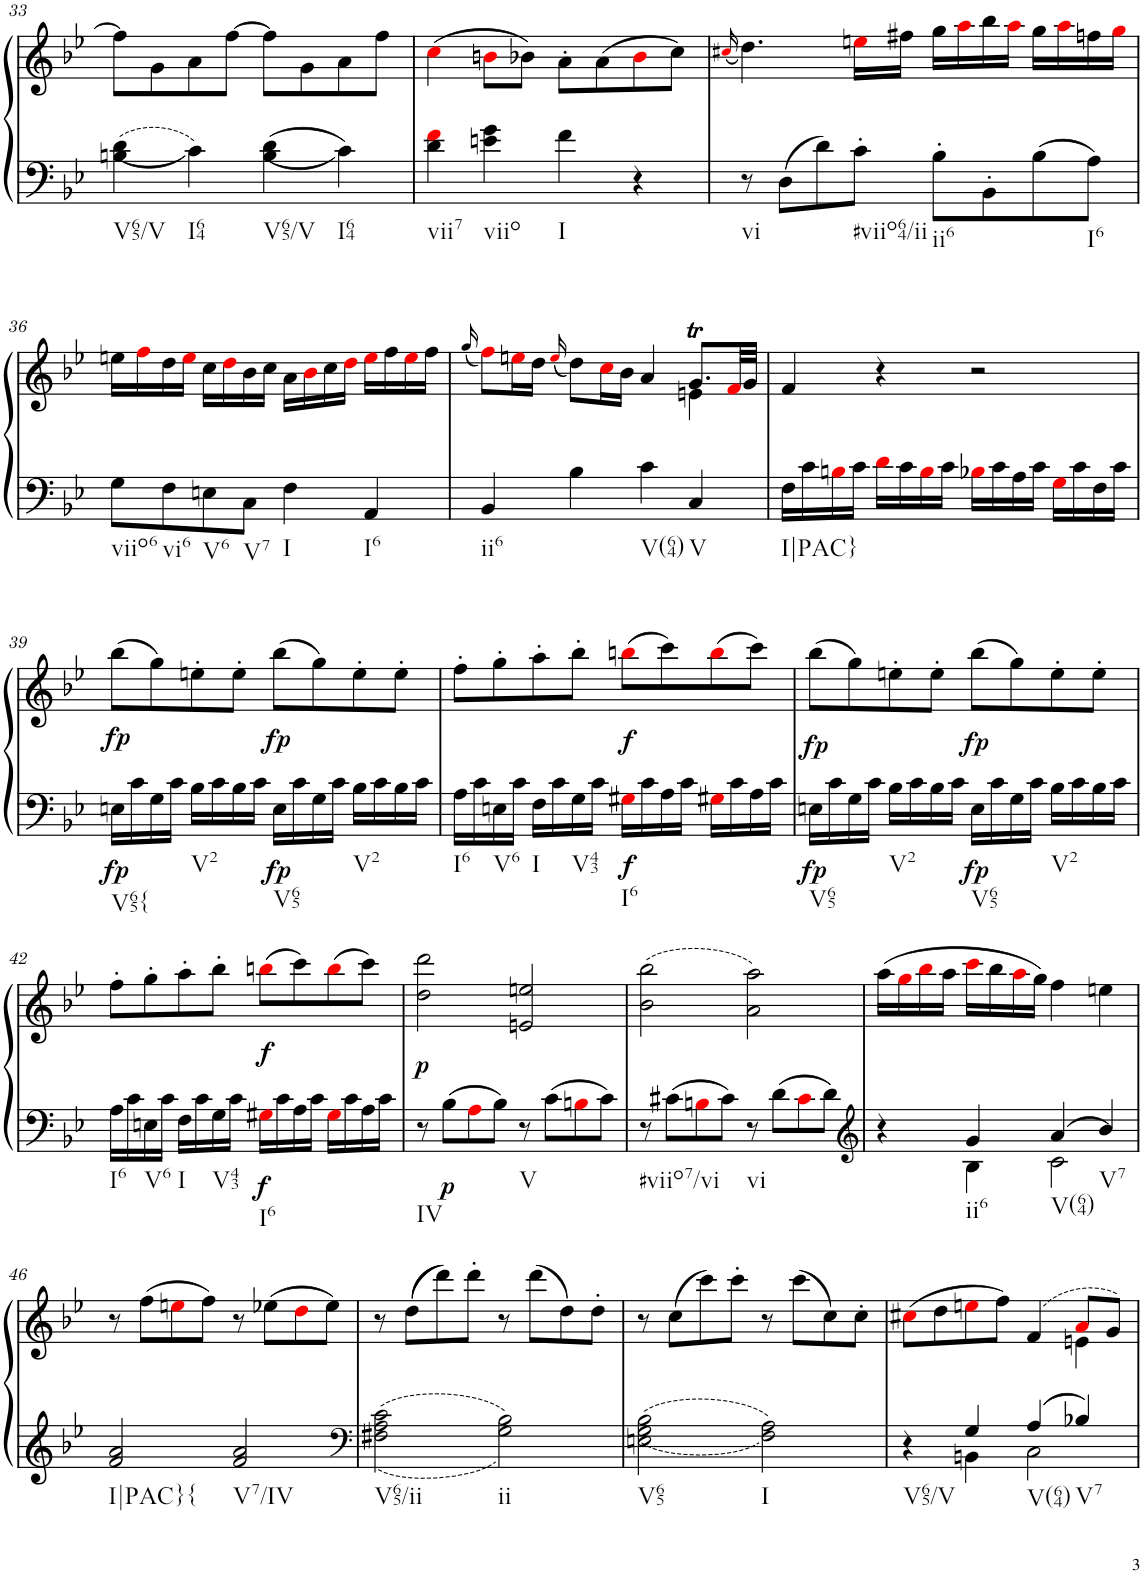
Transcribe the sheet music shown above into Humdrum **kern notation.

**kern	**kern	**dynam
*part1	*part1	*part1
*staff2	*staff1	*staff1/2
*I"Piano, Piano right	*	*
*I'Pno.	*	*
!!LO:PB:g=z
*clefF4	*clefG2	*
*k[b-e-]	*k[b-e-]	*
*M4/4	*M4/4	*
*met(c)	*met(c)	*
=33	=33	=33
!LO:TX:b:t=V65/V	!	!
4Bn\ 4d\	8ff\L]	.
.	8g\	.
!LO:TX:b:t=I64	!	!
4c\	8a\	.
.	[8ff\J	.
!LO:TX:b:t=V65/V	!	!
4B\ 4d\	8ff\L]	.
.	8g\	.
!LO:TX:b:t=I64	!	!
4c\	8a\	.
.	8ff\J	.
=34	=34	=34
!LO:TX:b:t=vii7	!	!
4d\ 4fi\	(4cci\	.
!LO:TX:b:t=viio	!	!
4en\ 4g\	8bni\L	.
.	8b-X\J)	.
!LO:TX:b:t=I	!	!
4f\	8a'\L	.
.	(8a\	.
4r	8b-i\	.
.	8cc\J)	.
=35	=35	=35
.	(16qcc#Xi/	.
!LO:TX:b:t=vi	!	!
8r	4.dd\)	.
8D\L	.	.
8d\	.	.
!LO:TX:b:t=#viio64/ii	!	!
8c'\J	16eeni\LL	.
.	16ff#X\JJ	.
!LO:TX:b:t=ii6	!	!
8B-'\L	16gg\LL	.
.	16aai\	.
8BB-'\	16bb-\	.
.	16aai\JJ	.
8B-\	16gg\LL	.
.	16aai\	.
!LO:TX:b:t=I6	!	!
8A\J	16ffn\	.
.	16ggi\JJ	.
!!LO:LB:g=z
=36	=36	=36
!LO:TX:b:t=viio6	!	!
8G\L	16een\LL	.
.	16ffi\	.
!LO:TX:b:t=vi6	!	!
8F\	16dd\	.
.	16eei\JJ	.
!LO:TX:b:t=V6	!	!
8En\	16cc\LL	.
.	16ddi\	.
!LO:TX:b:t=V7	!	!
8C\J	16b-\	.
.	16cc\JJ	.
!LO:TX:b:t=I	!	!
4F\	16a\LL	.
.	16b-i\	.
.	16cc\	.
.	16ddi\JJ	.
!LO:TX:b:t=I6	!	!
4AA/	16eei\LL	.
.	16ff\	.
.	16eei\	.
.	16ff\JJ	.
=37	=37	=37
.	(16qgg/	.
*	*^	*
!LO:TX:b:t=ii6	!	!	!
4BB-/	8ffi\L)	2.ryy	.
.	16eeni\L	.	.
.	16dd\JJ	.	.
.	(16qeei/	.	.
4B-\	8dd\L)	.	.
.	16cci\L	.	.
.	16b-\JJ	.	.
!LO:TX:b:t=V(64)	!	!	!
4c\	4a/	.	.
!LO:TX:b:t=V	!	!	!
4C/	8.gT/L	4en\	.
.	32fi/LL	.	.
.	32g/JJJ	.	.
*	*v	*v	*
=38	=38	=38
!LO:TX:b:t=I|PAC}	!	!
16F\LL	4f/	.
16c\	.	.
16Bni\	.	.
16c\JJ	.	.
16di\LL	4r	.
16c\	.	.
16Bi\	.	.
16c\JJ	.	.
16B-Xi\LL	2r	.
16c\	.	.
16A\	.	.
16c\JJ	.	.
16Gi\LL	.	.
16c\	.	.
16F\	.	.
16c\JJ	.	.
!!LO:LB:g=z
=39	=39	=39
!LO:TX:b:t=V65{	!	!
!	!	!LO:DY:b=2
!	!	!LO:DY:n=1:b
16En\LL	(8bb-\L	fp fp
16c\	.	.
16G\	8gg\)	.
16c\JJ	.	.
!LO:TX:b:t=V2	!	!
16B-\LL	8een'\	.
16c\	.	.
16B-\	8ee'\J	.
16c\JJ	.	.
!LO:TX:b:t=V65	!	!
!	!	!LO:DY:n=2:b=2
!	!	!LO:DY:n=3:b
16E\LL	(8bb-\L	fp fp
16c\	.	.
16G\	8gg\)	.
16c\JJ	.	.
!LO:TX:b:t=V2	!	!
16B-\LL	8ee'\	.
16c\	.	.
16B-\	8ee'\J	.
16c\JJ	.	.
=40	=40	=40
!LO:TX:b:t=I6	!	!
16A\LL	8ff'\L	.
16c\	.	.
!LO:TX:b:t=V6	!	!
16En\	8gg'\	.
16c\JJ	.	.
!LO:TX:b:t=I	!	!
16F\LL	8aa'\	.
16c\	.	.
!LO:TX:b:t=V43	!	!
16G\	8bb-'\J	.
16c\JJ	.	.
!LO:TX:b:t=I6	!	!
!	!	!LO:DY:b=2
!	!	!LO:DY:n=1:b
16G#Xi\LL	(8bbni\L	f f
16c\	.	.
16A\	8ccc\)	.
16c\JJ	.	.
16G#Xi\LL	(8bbi\	.
16c\	.	.
16A\	8ccc\J)	.
16c\JJ	.	.
=41	=41	=41
!LO:TX:b:t=V65	!	!
!	!	!LO:DY:b=2
!	!	!LO:DY:n=1:b
16En\LL	(8bb-\L	fp fp
16c\	.	.
16G\	8gg\)	.
16c\JJ	.	.
!LO:TX:b:t=V2	!	!
16B-\LL	8een'\	.
16c\	.	.
16B-\	8ee'\J	.
16c\JJ	.	.
!LO:TX:b:t=V65	!	!
!	!	!LO:DY:n=2:b=2
!	!	!LO:DY:n=3:b
16E\LL	(8bb-\L	fp fp
16c\	.	.
16G\	8gg\)	.
16c\JJ	.	.
!LO:TX:b:t=V2	!	!
16B-\LL	8ee'\	.
16c\	.	.
16B-\	8ee'\J	.
16c\JJ	.	.
!!LO:LB:g=z
=42	=42	=42
!LO:TX:b:t=I6	!	!
16A\LL	8ff'\L	.
16c\	.	.
!LO:TX:b:t=V6	!	!
16En\	8gg'\	.
16c\JJ	.	.
!LO:TX:b:t=I	!	!
16F\LL	8aa'\	.
16c\	.	.
!LO:TX:b:t=V43	!	!
16G\	8bb-'\J	.
16c\JJ	.	.
!LO:TX:b:t=I6	!	!
!	!	!LO:DY:b=2
!	!	!LO:DY:n=1:b
16G#Xi\LL	(8bbni\L	f f
16c\	.	.
16A\	8ccc\)	.
16c\JJ	.	.
16G#i\LL	(8bbi\	.
16c\	.	.
16A\	8ccc\J)	.
16c\JJ	.	.
=43	=43	=43
!LO:TX:b:t=IV	!	!
!	!	!LO:DY:b
8r	2dd\ 2ddd\	p
!	!	!LO:DY:b=2
8B-\L	.	p
8Ai\	.	.
8B-\J	.	.
!LO:TX:b:t=V	!	!
8r	2en/ 2een/	.
8c\L	.	.
8Bni\	.	.
8c\J	.	.
=44	=44	=44
!LO:TX:b:t=#viio7/vi	!	!
8r	(2b-\ 2bb-\	.
8c#X\L	.	.
8Bni\	.	.
8c#\J	.	.
!LO:TX:b:t=vi	!	!
8r	2a\ 2aa\)	.
8d\L	.	.
8c#i\	.	.
8d\J	.	.
=45	=45	=45
*clefG2	*	*
*^	*	*
4r	4ryy	(16aa\LL	.
.	.	16ggi\	.
.	.	16bb-i\	.
.	.	16aa\JJ	.
!LO:TX:b:t=ii6	!	!	!
4g/	4B-\	16ccci\LL	.
.	.	16bb-\	.
.	.	16aai\	.
.	.	16gg\JJ)	.
!LO:TX:b:t=V(64)	!	!	!
4a/	2c\	4ff\	.
!LO:TX:b:t=V7	!	!	!
4b-/	.	4een\	.
*v	*v	*	*
!!LO:LB:g=z
=46	=46	=46
!LO:TX:b:t=I|PAC}{	!	!
2f/ 2a/	8r	.
.	(8ff\L	.
.	8eeni\	.
.	8ff\J)	.
!LO:TX:b:t=V7/IV	!	!
2f/ 2a/	8r	.
.	(8ee-X\L	.
.	8ddi\	.
.	8ee-\J)	.
=47	=47	=47
*clefF4	*	*
!LO:TX:b:t=V65/ii	!	!
2F#X\ 2A\ 2c\	8r	.
.	((8dd\L	.
.	8ddd\))	.
.	8ddd'\J	.
!LO:TX:b:t=ii	!	!
2G\ 2B-\	8r	.
.	(8ddd\L	.
.	8dd\)	.
.	8dd'\J	.
=48	=48	=48
!LO:TX:b:t=V65	!	!
2En\ 2G\ 2B-\	8r	.
.	(8cc\L	.
.	8ccc\)	.
.	8ccc'\J	.
!LO:TX:b:t=I	!	!
2F\ 2A\	8r	.
.	(8ccc\L	.
.	8cc\)	.
.	8cc'\J	.
=49	=49	=49
*^	*^	*
!LO:TX:b:t=V65/V	!	!	!	!
4r	4ryy	(>8cc#Xi\L	2.ryy	.
.	.	8dd\	.	.
4G/	4BBn\	8eeni\	.	.
.	.	8ff\J)	.	.
!LO:TX:b:t=V(64)	!	!	!	!
4A/	2C\	(4f/	.	.
!LO:TX:b:t=V7	!	!	!	!
4B-X/	.	8ai/L	4en\	.
.	.	8g/J)	.	.
*v	*v	*	*	*
*	*v	*v	*
=	=	=
*-	*-	*-
